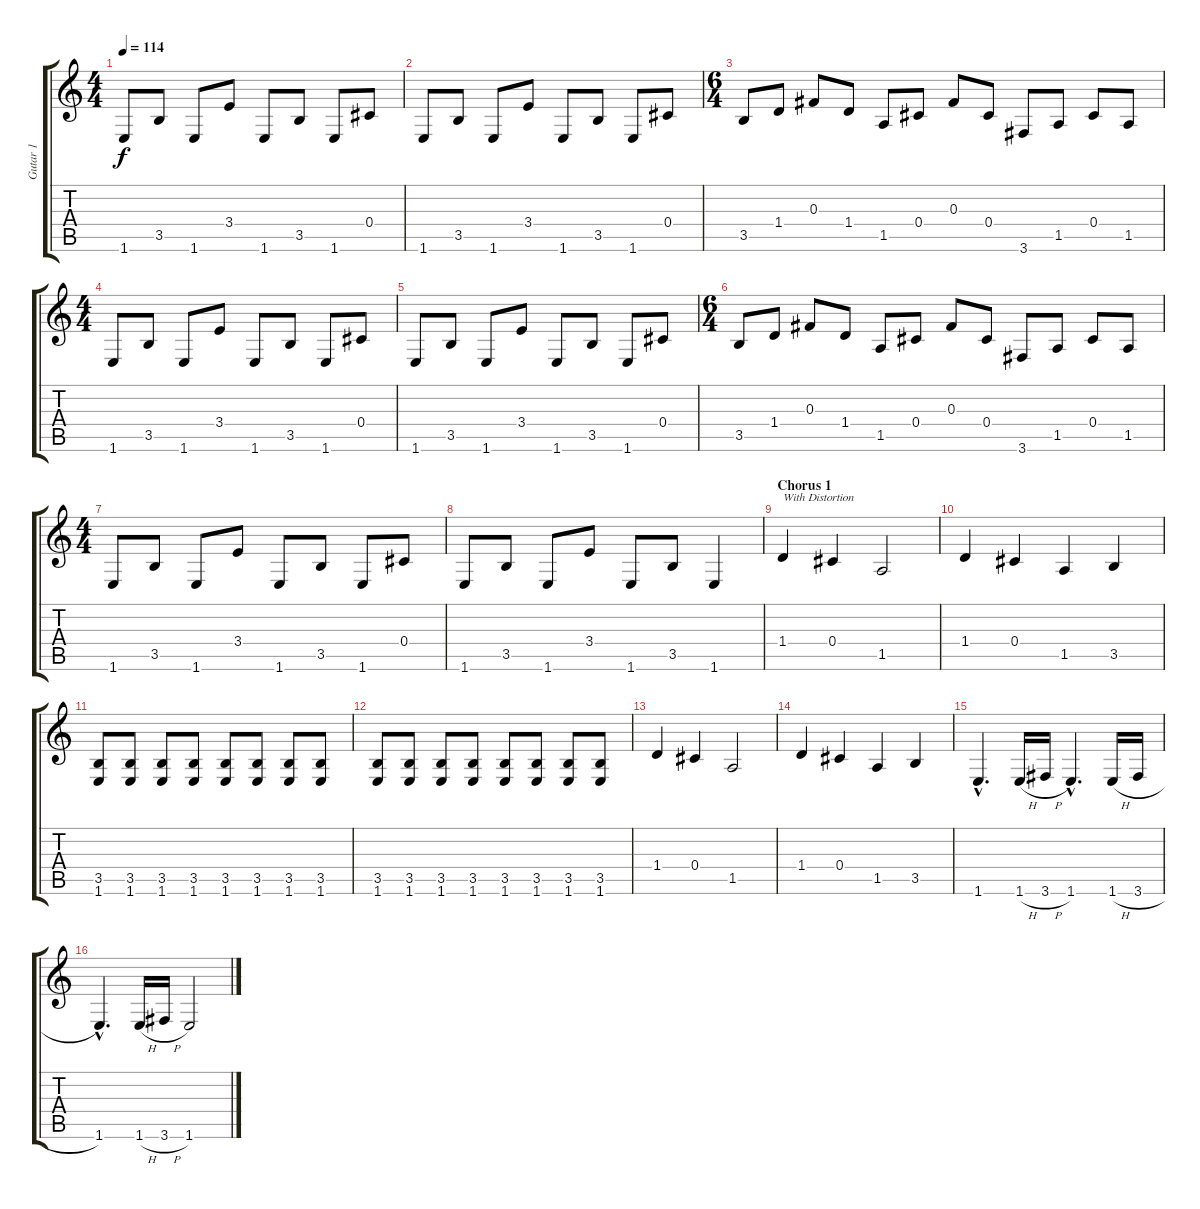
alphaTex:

\track ("Gutar 1" "Gutar 1") {instrument acousticguitarsteel}
\staff {score tabs}
\tuning (Eb4 Bb3 Gb3 Db3 Ab2 Eb2) {hide}
\ts (4 4)
\tempo 114
\clef g2
\ks c
1.6.8{dy f} 3.5.8 1.6.8 3.4.8 1.6.8 3.5.8 1.6.8 0.4.8 |
1.6.8 3.5.8 1.6.8 3.4.8 1.6.8 3.5.8 1.6.8 0.4.8 |
\ts (6 4)
3.5.8 1.4.8 0.3.8 1.4.8 1.5.8 0.4.8 0.3.8 0.4.8 3.6.8 1.5.8 0.4.8 1.5.8 |
\ts (4 4)
1.6.8 3.5.8 1.6.8 3.4.8 1.6.8 3.5.8 1.6.8 0.4.8 |
1.6.8 3.5.8 1.6.8 3.4.8 1.6.8 3.5.8 1.6.8 0.4.8 |
\ts (6 4)
3.5.8 1.4.8 0.3.8 1.4.8 1.5.8 0.4.8 0.3.8 0.4.8 3.6.8 1.5.8 0.4.8 1.5.8 |
\ts (4 4)
1.6.8 3.5.8 1.6.8 3.4.8 1.6.8 3.5.8 1.6.8 0.4.8 |
1.6.8 3.5.8 1.6.8 3.4.8 1.6.8 3.5.8 1.6.4 |
\section ("" "Chorus 1")
1.4.4{txt "With Distortion" instrument distortionguitar} 0.4.4 1.5.2 |
1.4.4 0.4.4 1.5.4 3.5.4 |
(3.5 1.6).8 (3.5 1.6).8 (3.5 1.6).8 (3.5 1.6).8 (3.5 1.6).8 (3.5 1.6).8 (3.5 1.6).8 (3.5 1.6).8 |
(3.5 1.6).8 (3.5 1.6).8 (3.5 1.6).8 (3.5 1.6).8 (3.5 1.6).8 (3.5 1.6).8 (3.5 1.6).8 (3.5 1.6).8 |
1.4.4 0.4.4 1.5.2 |
1.4.4 0.4.4 1.5.4 3.5.4 |
1.6{hac}.4{d} 1.6{h}.16 3.6{h}.16 1.6{hac}.4{d} 1.6{h}.16 3.6{h}.16 |
1.6{hac}.4{d} 1.6{h}.16 3.6{h}.16 1.6.2
